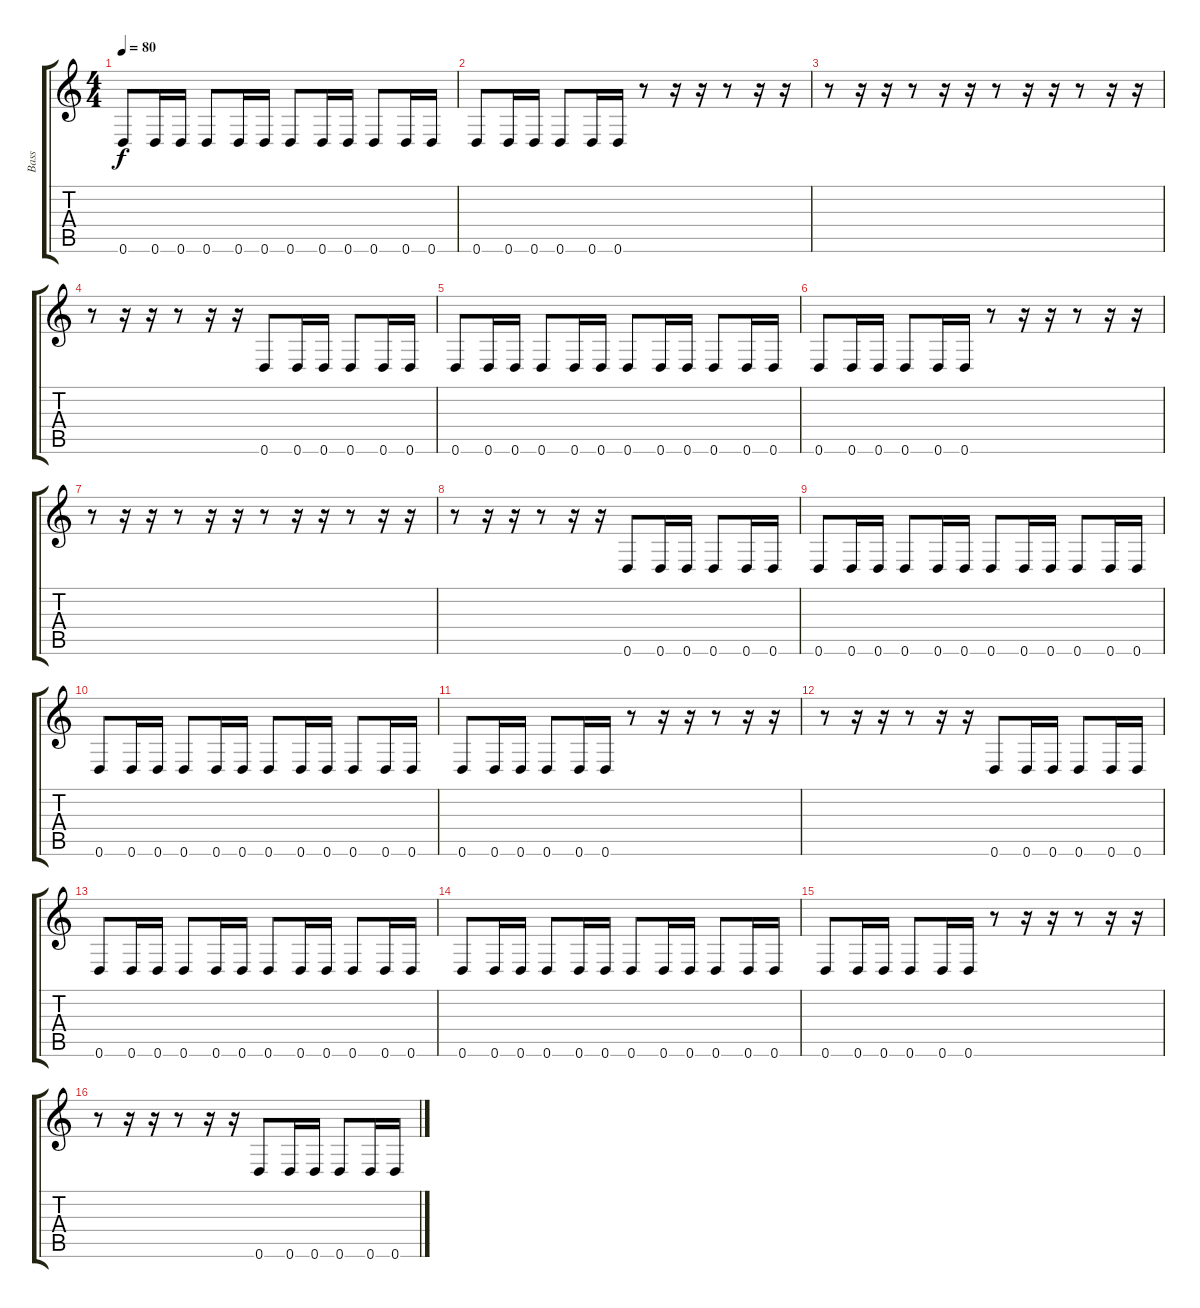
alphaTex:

\track ("Bass" "Bass") {instrument electricbassfinger}
\staff {score tabs}
\tuning (D4 A3 F3 C3 G2 D2) {hide}
\ts (4 4)
\tempo 80
\clef g2
\ks c
0.6.8{dy f} 0.6.16 0.6.16 0.6.8 0.6.16 0.6.16 0.6.8 0.6.16 0.6.16 0.6.8 0.6.16 0.6.16 |
0.6.8 0.6.16 0.6.16 0.6.8 0.6.16 0.6.16 r.8 r.16 r.16 r.8 r.16 r.16 |
r.8 r.16 r.16 r.8 r.16 r.16 r.8 r.16 r.16 r.8 r.16 r.16 |
r.8 r.16 r.16 r.8 r.16 r.16 0.6.8 0.6.16 0.6.16 0.6.8 0.6.16 0.6.16 |
0.6.8 0.6.16 0.6.16 0.6.8 0.6.16 0.6.16 0.6.8 0.6.16 0.6.16 0.6.8 0.6.16 0.6.16 |
0.6.8 0.6.16 0.6.16 0.6.8 0.6.16 0.6.16 r.8 r.16 r.16 r.8 r.16 r.16 |
r.8 r.16 r.16 r.8 r.16 r.16 r.8 r.16 r.16 r.8 r.16 r.16 |
r.8 r.16 r.16 r.8 r.16 r.16 0.6.8 0.6.16 0.6.16 0.6.8 0.6.16 0.6.16 |
0.6.8 0.6.16 0.6.16 0.6.8 0.6.16 0.6.16 0.6.8 0.6.16 0.6.16 0.6.8 0.6.16 0.6.16 |
0.6.8 0.6.16 0.6.16 0.6.8 0.6.16 0.6.16 0.6.8 0.6.16 0.6.16 0.6.8 0.6.16 0.6.16 |
0.6.8 0.6.16 0.6.16 0.6.8 0.6.16 0.6.16 r.8 r.16 r.16 r.8 r.16 r.16 |
r.8 r.16 r.16 r.8 r.16 r.16 0.6.8 0.6.16 0.6.16 0.6.8 0.6.16 0.6.16 |
0.6.8 0.6.16 0.6.16 0.6.8 0.6.16 0.6.16 0.6.8 0.6.16 0.6.16 0.6.8 0.6.16 0.6.16 |
0.6.8 0.6.16 0.6.16 0.6.8 0.6.16 0.6.16 0.6.8 0.6.16 0.6.16 0.6.8 0.6.16 0.6.16 |
0.6.8 0.6.16 0.6.16 0.6.8 0.6.16 0.6.16 r.8 r.16 r.16 r.8 r.16 r.16 |
r.8 r.16 r.16 r.8 r.16 r.16 0.6.8 0.6.16 0.6.16 0.6.8 0.6.16 0.6.16
